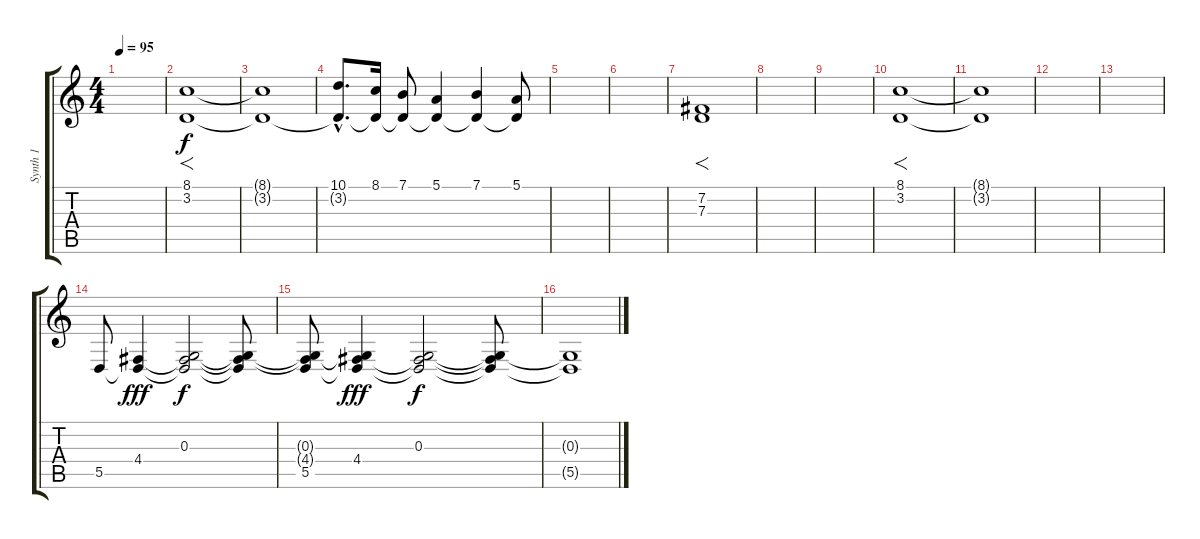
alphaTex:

\track ("Synth 1" "Synth 1") {instrument lead1square}
\staff {score tabs}
\tuning (E4 B3 G3 D3 A2 E2) {hide}
\ts (4 4)
\tempo 95
\clef g2
\ks c
|
(8.1 3.2).1{f dy f} |
(8.1{t} 3.2{t}).1 |
(10.1{hac} 3.2{hac t}).8{d} (8.1 3.2{t}).16 (7.1 3.2{t}).8 (5.1 3.2{t}).4 (7.1 3.2{t}).4 (5.1 3.2{t}).8 |
|
|
(7.2 7.3).1{f} |
|
|
(8.1 3.2).1{f} |
(8.1{t} 3.2{t}).1 |
|
|
5.5.8{volume 8} (4.4 5.5{t}).4{dy fff} (0.3 4.4{t} 5.5{t}).2{dy f} (0.3{t} 4.4{t} 5.5{t}).8 |
(0.3{t} 4.4{t} 5.5).8 (0.3{t} 4.4 5.5{t}).4{dy fff} (0.3 4.4{t} 5.5{t}).2{dy f} (0.3{t} 4.4{t} 5.5{t}).8 |
(0.3{t} 5.5{t}).1{volume 3}
